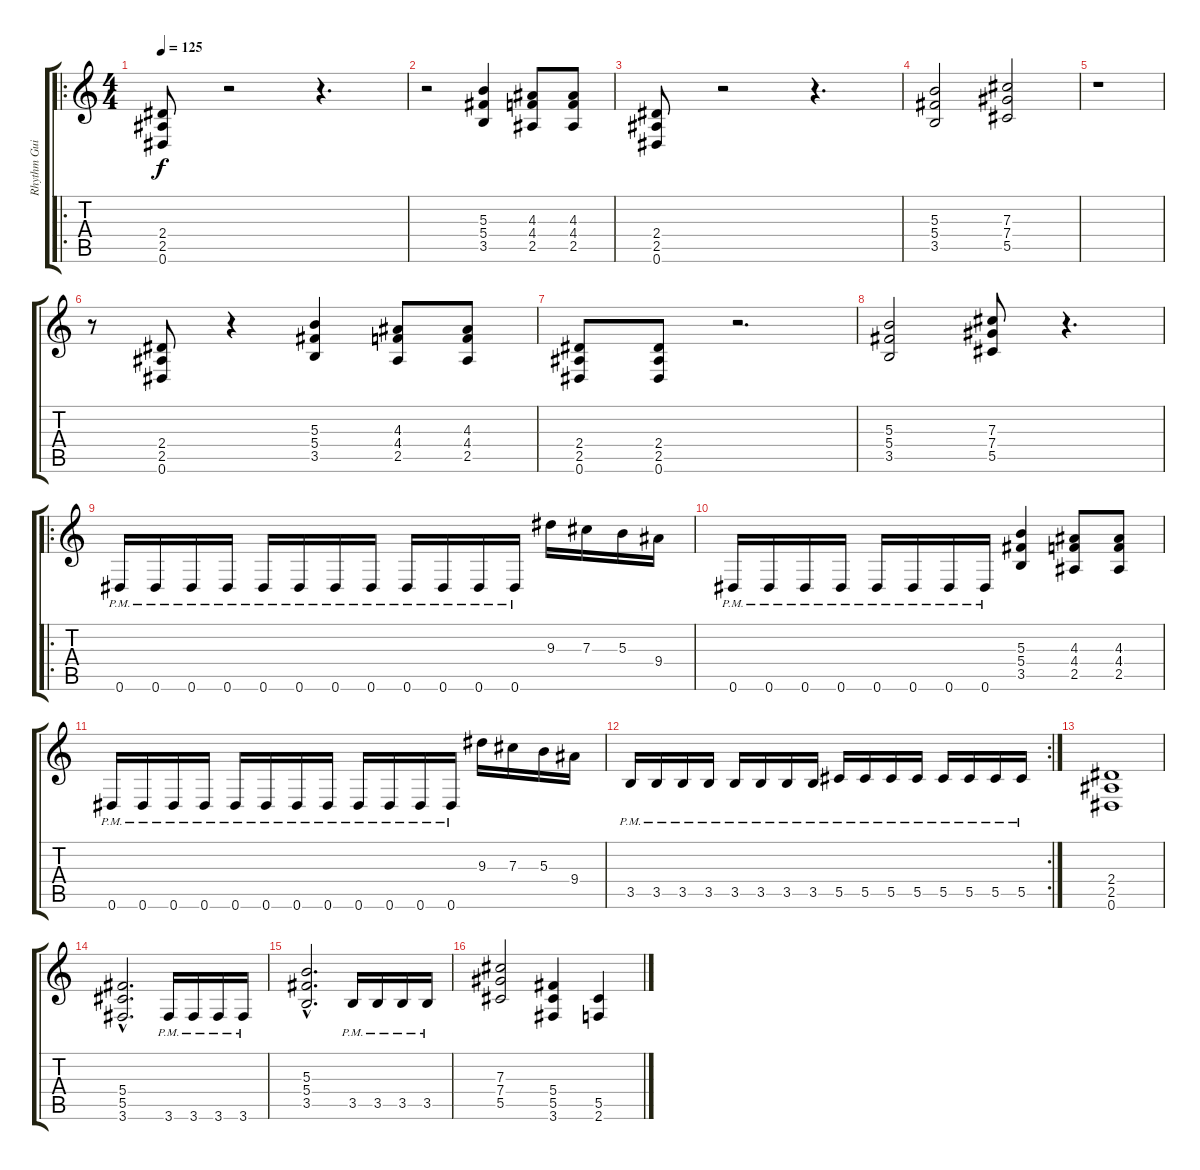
\track ("Rhythm Guitar" "Rhythm Gui") {instrument distortionguitar}
\staff {score tabs}
\tuning (Eb4 Bb3 Gb3 Db3 Ab2 Eb2) {hide}
\ro
\ts (4 4)
\tempo 125
\clef g2
\ks c
(2.4 2.5 0.6).8{dy f instrument distortionguitar} r.2 r.4{d} |
r.2 (5.3 5.4 3.5).4 (4.3 4.4 2.5).8 (4.3 4.4 2.5).8 |
(2.4 2.5 0.6).8 r.2 r.4{d} |
(5.3 5.4 3.5).2 (7.3 7.4 5.5).2 |
r.1 |
r.8 (2.4 2.5 0.6).8 r.4 (5.3 5.4 3.5).4 (4.3 4.4 2.5).8 (4.3 4.4 2.5).8 |
(2.4 2.5 0.6).8 (2.4 2.5 0.6).8 r.2{d} |
(5.3 5.4 3.5).2 (7.3 7.4 5.5).8 r.4{d} |
\ro
0.6{pm}.16 0.6{pm}.16 0.6{pm}.16 0.6{pm}.16 0.6{pm}.16 0.6{pm}.16 0.6{pm}.16 0.6{pm}.16 0.6{pm}.16 0.6{pm}.16 0.6{pm}.16 0.6{pm}.16 9.3.16 7.3.16 5.3.16 9.4.16 |
0.6{pm}.16 0.6{pm}.16 0.6{pm}.16 0.6{pm}.16 0.6{pm}.16 0.6{pm}.16 0.6{pm}.16 0.6{pm}.16 (5.3 5.4 3.5).4 (4.3 4.4 2.5).8 (4.3 4.4 2.5).8 |
0.6{pm}.16 0.6{pm}.16 0.6{pm}.16 0.6{pm}.16 0.6{pm}.16 0.6{pm}.16 0.6{pm}.16 0.6{pm}.16 0.6{pm}.16 0.6{pm}.16 0.6{pm}.16 0.6{pm}.16 9.3.16 7.3.16 5.3.16 9.4.16 |
\rc 2
3.5{pm}.16 3.5{pm}.16 3.5{pm}.16 3.5{pm}.16 3.5{pm}.16 3.5{pm}.16 3.5{pm}.16 3.5{pm}.16 5.5{pm}.16 5.5{pm}.16 5.5{pm}.16 5.5{pm}.16 5.5{pm}.16 5.5{pm}.16 5.5{pm}.16 5.5{pm}.16 |
(2.4 2.5 0.6).1 |
(5.4{hac} 5.5{hac} 3.6{hac}).2{d} 3.6{pm}.16 3.6{pm}.16 3.6{pm}.16 3.6{pm}.16 |
(5.3{hac} 5.4{hac} 3.5{hac}).2{d} 3.5{pm}.16 3.5{pm}.16 3.5{pm}.16 3.5{pm}.16 |
(7.3 7.4 5.5).2 (5.4 5.5 3.6).4 (5.5 2.6).4
